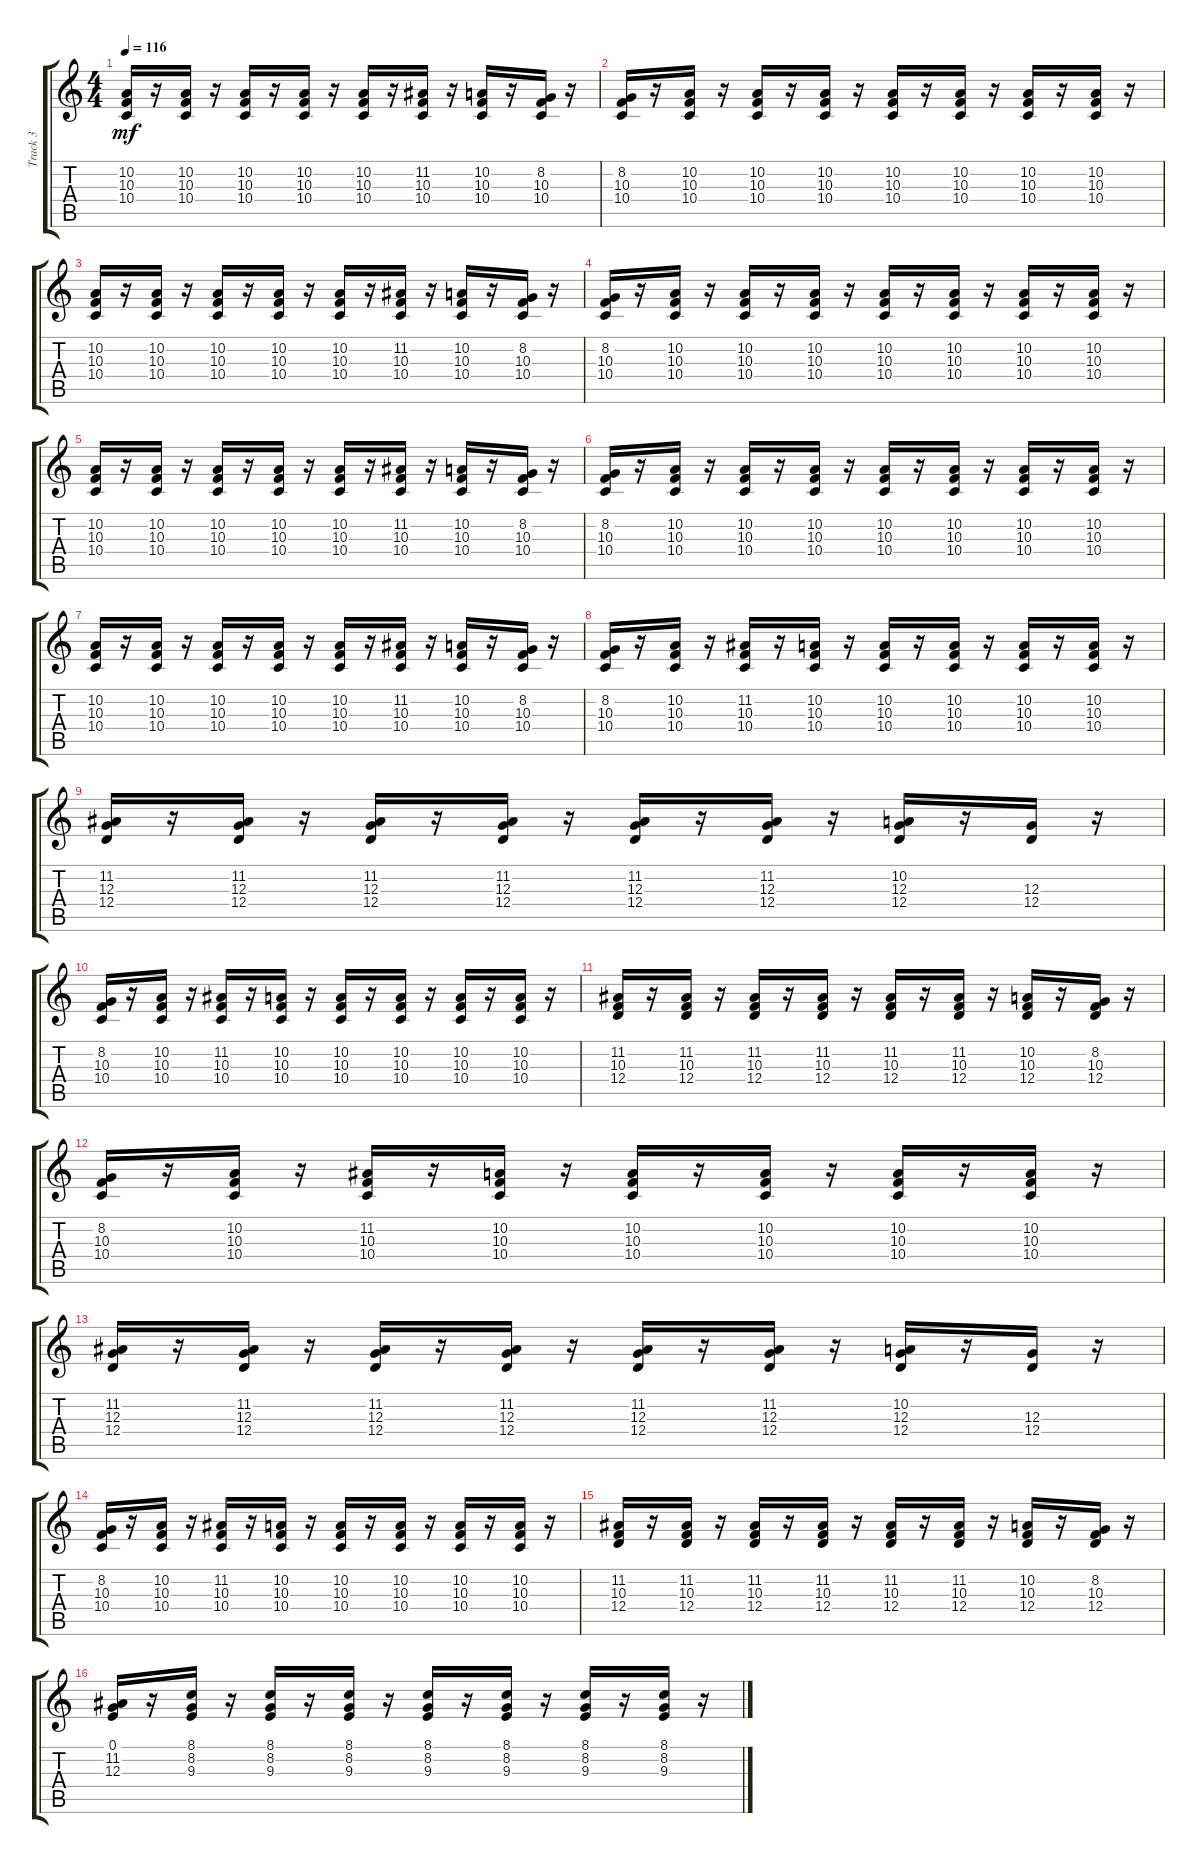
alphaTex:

\track ("Track 3" "Track 3") {instrument electricpiano1}
\staff {score tabs}
\tuning (E4 B3 G3 D3 A2 E2) {hide}
\ts (4 4)
\tempo 116
\clef g2
\ks c
(10.2 10.3 10.4).16{dy mf} r.16 (10.2 10.3 10.4).16 r.16 (10.2 10.3 10.4).16 r.16 (10.2 10.3 10.4).16 r.16 (10.2 10.3 10.4).16 r.16 (11.2 10.3 10.4).16 r.16 (10.2 10.3 10.4).16 r.16 (8.2 10.3 10.4).16 r.16 |
(8.2 10.3 10.4).16 r.16 (10.2 10.3 10.4).16 r.16 (10.2 10.3 10.4).16 r.16 (10.2 10.3 10.4).16 r.16 (10.2 10.3 10.4).16 r.16 (10.2 10.3 10.4).16 r.16 (10.2 10.3 10.4).16 r.16 (10.2 10.3 10.4).16 r.16 |
(10.2 10.3 10.4).16 r.16 (10.2 10.3 10.4).16 r.16 (10.2 10.3 10.4).16 r.16 (10.2 10.3 10.4).16 r.16 (10.2 10.3 10.4).16 r.16 (11.2 10.3 10.4).16 r.16 (10.2 10.3 10.4).16 r.16 (8.2 10.3 10.4).16 r.16 |
(8.2 10.3 10.4).16 r.16 (10.2 10.3 10.4).16 r.16 (10.2 10.3 10.4).16 r.16 (10.2 10.3 10.4).16 r.16 (10.2 10.3 10.4).16 r.16 (10.2 10.3 10.4).16 r.16 (10.2 10.3 10.4).16 r.16 (10.2 10.3 10.4).16 r.16 |
(10.2 10.3 10.4).16 r.16 (10.2 10.3 10.4).16 r.16 (10.2 10.3 10.4).16 r.16 (10.2 10.3 10.4).16 r.16 (10.2 10.3 10.4).16 r.16 (11.2 10.3 10.4).16 r.16 (10.2 10.3 10.4).16 r.16 (8.2 10.3 10.4).16 r.16 |
(8.2 10.3 10.4).16 r.16 (10.2 10.3 10.4).16 r.16 (10.2 10.3 10.4).16 r.16 (10.2 10.3 10.4).16 r.16 (10.2 10.3 10.4).16 r.16 (10.2 10.3 10.4).16 r.16 (10.2 10.3 10.4).16 r.16 (10.2 10.3 10.4).16 r.16 |
(10.2 10.3 10.4).16 r.16 (10.2 10.3 10.4).16 r.16 (10.2 10.3 10.4).16 r.16 (10.2 10.3 10.4).16 r.16 (10.2 10.3 10.4).16 r.16 (11.2 10.3 10.4).16 r.16 (10.2 10.3 10.4).16 r.16 (8.2 10.3 10.4).16 r.16 |
(8.2 10.3 10.4).16 r.16 (10.2 10.3 10.4).16 r.16 (11.2 10.3 10.4).16 r.16 (10.2 10.3 10.4).16 r.16 (10.2 10.3 10.4).16 r.16 (10.2 10.3 10.4).16 r.16 (10.2 10.3 10.4).16 r.16 (10.2 10.3 10.4).16 r.16 |
(11.2 12.3 12.4).16 r.16 (11.2 12.3 12.4).16 r.16 (11.2 12.3 12.4).16 r.16 (11.2 12.3 12.4).16 r.16 (11.2 12.3 12.4).16 r.16 (11.2 12.3 12.4).16 r.16 (10.2 12.3 12.4).16 r.16 (12.3 12.4).16 r.16 |
(8.2 10.3 10.4).16 r.16 (10.2 10.3 10.4).16 r.16 (11.2 10.3 10.4).16 r.16 (10.2 10.3 10.4).16 r.16 (10.2 10.3 10.4).16 r.16 (10.2 10.3 10.4).16 r.16 (10.2 10.3 10.4).16 r.16 (10.2 10.3 10.4).16 r.16 |
(11.2 10.3 12.4).16 r.16 (11.2 10.3 12.4).16 r.16 (11.2 10.3 12.4).16 r.16 (11.2 10.3 12.4).16 r.16 (11.2 10.3 12.4).16 r.16 (11.2 10.3 12.4).16 r.16 (10.2 10.3 12.4).16 r.16 (8.2 10.3 12.4).16 r.16 |
(8.2 10.3 10.4).16 r.16 (10.2 10.3 10.4).16 r.16 (11.2 10.3 10.4).16 r.16 (10.2 10.3 10.4).16 r.16 (10.2 10.3 10.4).16 r.16 (10.2 10.3 10.4).16 r.16 (10.2 10.3 10.4).16 r.16 (10.2 10.3 10.4).16 r.16 |
(11.2 12.3 12.4).16 r.16 (11.2 12.3 12.4).16 r.16 (11.2 12.3 12.4).16 r.16 (11.2 12.3 12.4).16 r.16 (11.2 12.3 12.4).16 r.16 (11.2 12.3 12.4).16 r.16 (10.2 12.3 12.4).16 r.16 (12.3 12.4).16 r.16 |
(8.2 10.3 10.4).16 r.16 (10.2 10.3 10.4).16 r.16 (11.2 10.3 10.4).16 r.16 (10.2 10.3 10.4).16 r.16 (10.2 10.3 10.4).16 r.16 (10.2 10.3 10.4).16 r.16 (10.2 10.3 10.4).16 r.16 (10.2 10.3 10.4).16 r.16 |
(11.2 10.3 12.4).16 r.16 (11.2 10.3 12.4).16 r.16 (11.2 10.3 12.4).16 r.16 (11.2 10.3 12.4).16 r.16 (11.2 10.3 12.4).16 r.16 (11.2 10.3 12.4).16 r.16 (10.2 10.3 12.4).16 r.16 (8.2 10.3 12.4).16 r.16 |
(0.1 11.2 12.3).16 r.16 (8.1 8.2 9.3).16 r.16 (8.1 8.2 9.3).16 r.16 (8.1 8.2 9.3).16 r.16 (8.1 8.2 9.3).16 r.16 (8.1 8.2 9.3).16 r.16 (8.1 8.2 9.3).16 r.16 (8.1 8.2 9.3).16 r.16
